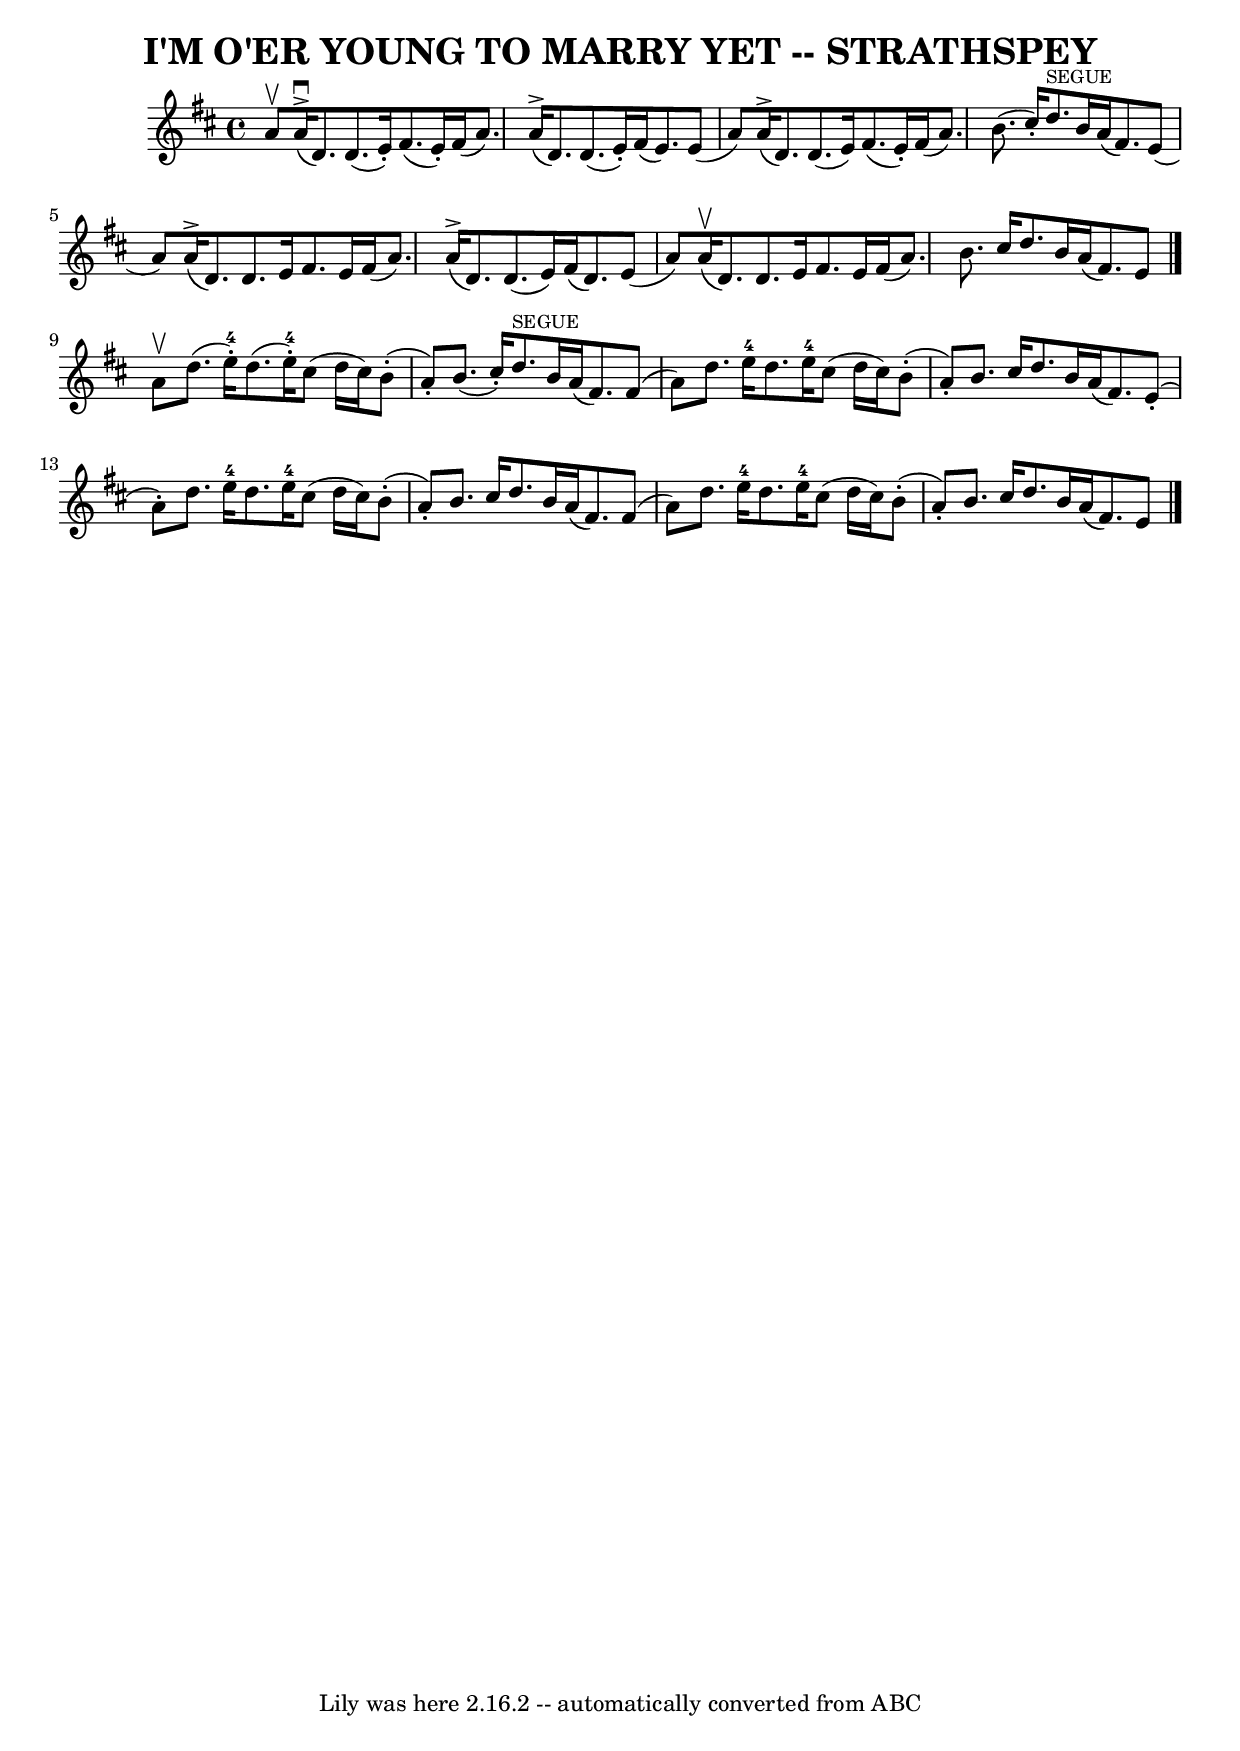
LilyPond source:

\version "2.16.2"
\include "Mammoth.ily"
\header {
  %% book = "Ryan's Mammoth Collection of Fiddle Tunes"
  crossRefNumber = "1"
  footnotes = ""
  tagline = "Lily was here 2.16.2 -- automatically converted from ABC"
  title = "I'M O'ER YOUNG TO MARRY YET -- STRATHSPEY"

}
voicedefault =  {


  \override Staff.TimeSignature #'style = #'C
  \time 4/4 
  \key d \major
  a'8^\upbow       |
  a'16 
  (^\accent^\downbow d'8.) d'8. (e'16 -.) fis'8. (e'16 -.)   
  fis'16 (a'8.)   |
  a'16 (^\accent d'8.) d'8. (e'16 -. -) fis'16 (e'8.) e'8 (a'8)       |
  a'16 (^\accent   
  d'8.) d'8. (e'16) fis'8. (e'16 -.) fis'16 (a'8.)   
  |
  b'8. (cis''16 -.) d''8.^\segue b'16 a'16 (fis'8.  -) e'8 (a'8)   |
  |
  a'16 (^\accent d'8.)   
  d'8. e'16 fis'8. e'16 fis'16 (a'8.)   |
  a'16 
  (^\accent d'8.) d'8. (e'16) fis'16 (d'8.) e'8 (a'8  -)       |
  a'16 (^\upbow d'8.) d'8. e'16 fis'8. e'16 
  fis'16 (a'8.)   |
  b'8. cis''16 d''8. b'16 a'16 (
  fis'8.) e'8    \bar "|." a'8^\upbow       |
  d''8. (e''16 -4-.) d''8. (e''16-4-.) cis''8 (d''16 cis''16) b'8 
  (-. a'8 -.)   |
  b'8. (cis''16 -.) d''8.^\segue b'16    
  a'16 (fis'8.) fis'8 (a'8)       |
  d''8. e''16-4   
  d''8. e''16-4 cis''8 (d''16 cis''16) b'8 (-. a'8 -.)   
  |
  b'8. cis''16 d''8. b'16 a'16 (fis'8.) e'8 (-.  
  a'8 -.)   |
  |
  d''8. e''16-4 d''8. e''16-4  
  cis''8 (d''16 cis''16) b'8 (-. a'8 -.)   |
  b'8.    
  cis''16 d''8. b'16 a'16 (fis'8.) fis'8 (a'8)       
  |
  d''8. e''16-4 d''8. e''16-4 cis''8 (d''16    
  cis''16) b'8 (-. a'8 -.)   |
  b'8. cis''16 d''8.    
  b'16 a'16 (fis'8.) e'8      \bar "|."   

}

\score{
  <<

    \context Staff="default"
    {
      \voicedefault 
      
    }

  >>
  \layout {
    
  }
  \midi {
  }

}
